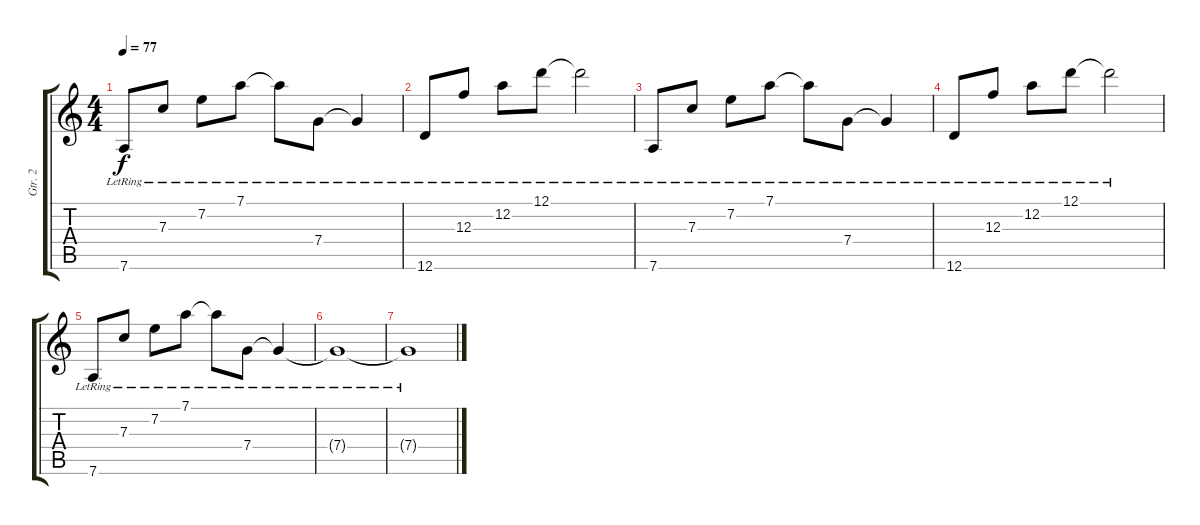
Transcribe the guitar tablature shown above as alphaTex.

\track ("Gtr. 2" "Gtr. 2") {instrument acousticguitarsteel}
\staff {score tabs}
\tuning (D4 A3 F3 C3 G2 D2) {hide}
\ts (4 4)
\tempo 77
\clef g2
\ks c
7.6{lr}.8{dy f} 7.3{lr}.8 7.2{lr}.8 7.1{lr}.8 7.1{lr t}.8 7.4{lr}.8 7.4{lr t}.4 |
12.6{lr}.8 12.3{lr}.8 12.2{lr}.8 12.1{lr}.8 12.1{lr t}.2 |
7.6{lr}.8 7.3{lr}.8 7.2{lr}.8 7.1{lr}.8 7.1{lr t}.8 7.4{lr}.8 7.4{lr t}.4 |
12.6{lr}.8 12.3{lr}.8 12.2{lr}.8 12.1{lr}.8 12.1{lr t}.2 |
7.6{lr}.8 7.3{lr}.8 7.2{lr}.8 7.1{lr}.8 7.1{lr t}.8 7.4{lr}.8 7.4{lr t}.4 |
7.4{lr t}.1 |
7.4{lr t}.1
